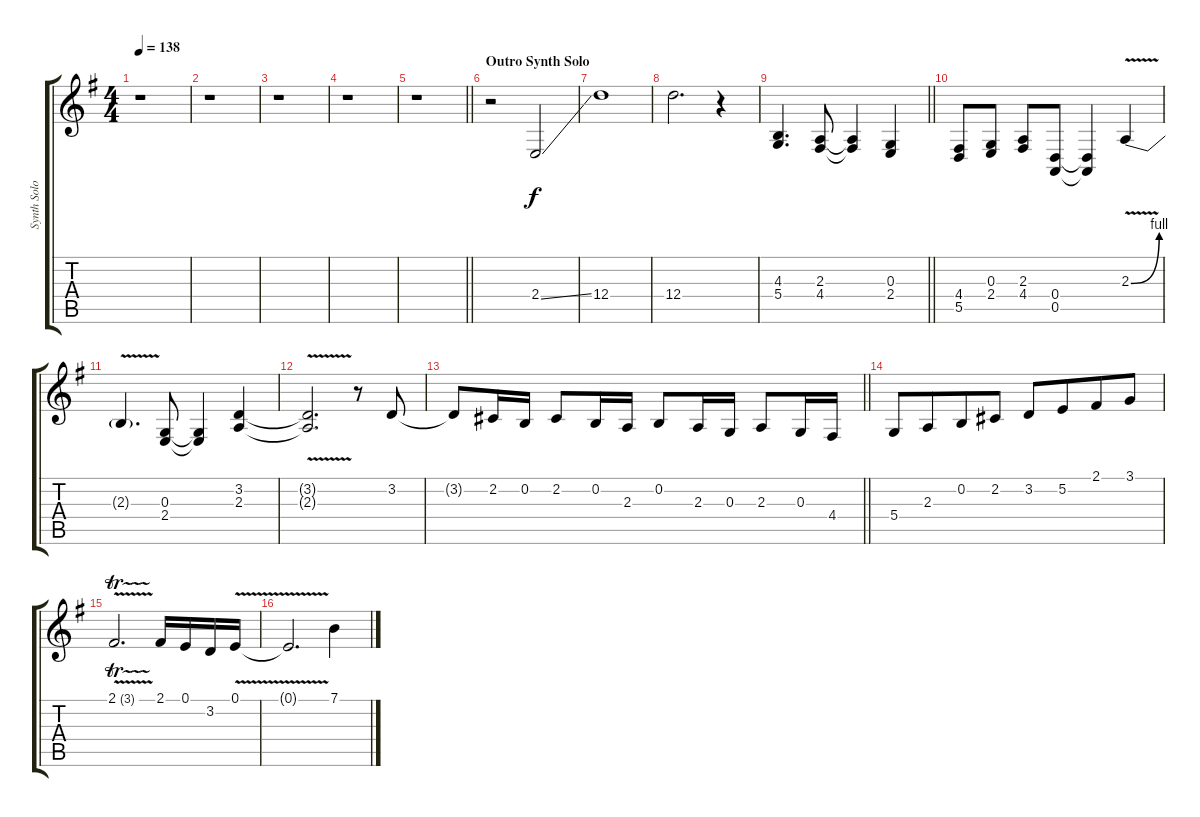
\track ("Synth Solo" "Synth Solo") {instrument lead1square}
\staff {score tabs}
\tuning (E4 B3 G3 D3 A2 D2) {hide}
\ts (4 4)
\tempo 138
\clef g2
\ks g
r.1{dy f} |
r.1 |
r.1 |
r.1 |
\barLineRight lightlight
r.1 |
\section ("" "Outro Synth Solo")
r.2 2.4{ss}.2 |
12.4.1{ot 8vb} |
12.4.2{d ot 8vb} r.4 |
\barLineRight lightlight
(4.3 5.4).4{d} (2.3 4.4).8 (2.3{t} 4.4{t}).4 (0.3 2.4).4 |
(4.4 5.5).8 (0.3 2.4).8 (2.3 4.4).8 (0.4 0.5).8 (0.4{t} 0.5{t}).4 2.3{be (bend 0 0 60 4) v}.4 |
2.3{t}.4{d} (0.3 2.4).8 (0.3{t} 2.4{t}).4 (3.2 2.3).4 |
(3.2{v t} 2.3{t}).2{d} r.8 3.2.8 |
\barLineRight lightlight
3.2{t}.8 2.2.16 0.2.16 2.2.8 0.2.16 2.3.16 0.2.8 2.3.16 0.3.16 2.3.8 0.3.16 4.4.16 |
5.4.8 2.3.8{beam merge} 0.2.8 2.2.8 3.2.8 5.2.8{beam merge} 2.1.8 3.1.8 |
2.1{tr (3 16) v}.2{d beam merge} 2.1.16 0.1.16 3.2.16 0.1{v}.16 |
0.1{t}.2{d} 7.1.4
